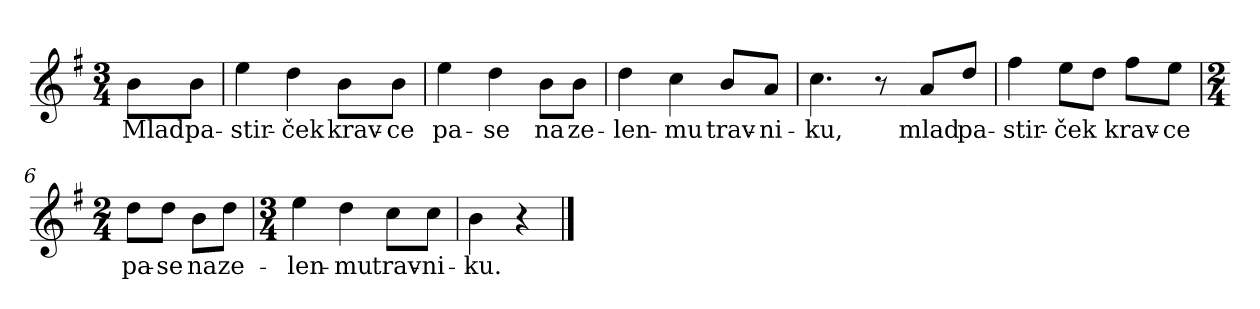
**kern	**text
*part1	*part1
*staff1	*staff1
*clefG2	*
*k[f#]	*
*G:	*
*M3/4	*
*MM68	*
=	=
8b\L	Mlad
8b\J	pa-
=1	=1
4ee\	-stir-
4dd\	-ček
8b\L	krav-
8b\J	-ce
=2	=2
4ee\	pa-
4dd\	-se
8b\L	na
8b\J	ze-
=3	=3
4dd\	-len-
4cc\	-mu
8b/L	trav-
8a/J	-ni-
=4	=4
4.cc\	-ku,
8r	.
=4X1-	=4X1-
8a/L	mlad
8dd/J	pa-
=5	=5
4ff#\	-stir-
8ee\L	-ček
8dd\J	.
8ff#\L	krav-
8ee\J	-ce
!!LO:LB:g=z
=6	=6
*M2/4	*
8dd\L	pa-
8dd\J	-se
8b\L	na
8dd\J	ze-
=7	=7
*M3/4	*
4ee\	-len-
4dd\	-mu
8cc\L	trav-
8cc\J	-ni-
=8	=8
4b\	-ku.
4r	.
==	==
*-	*-
